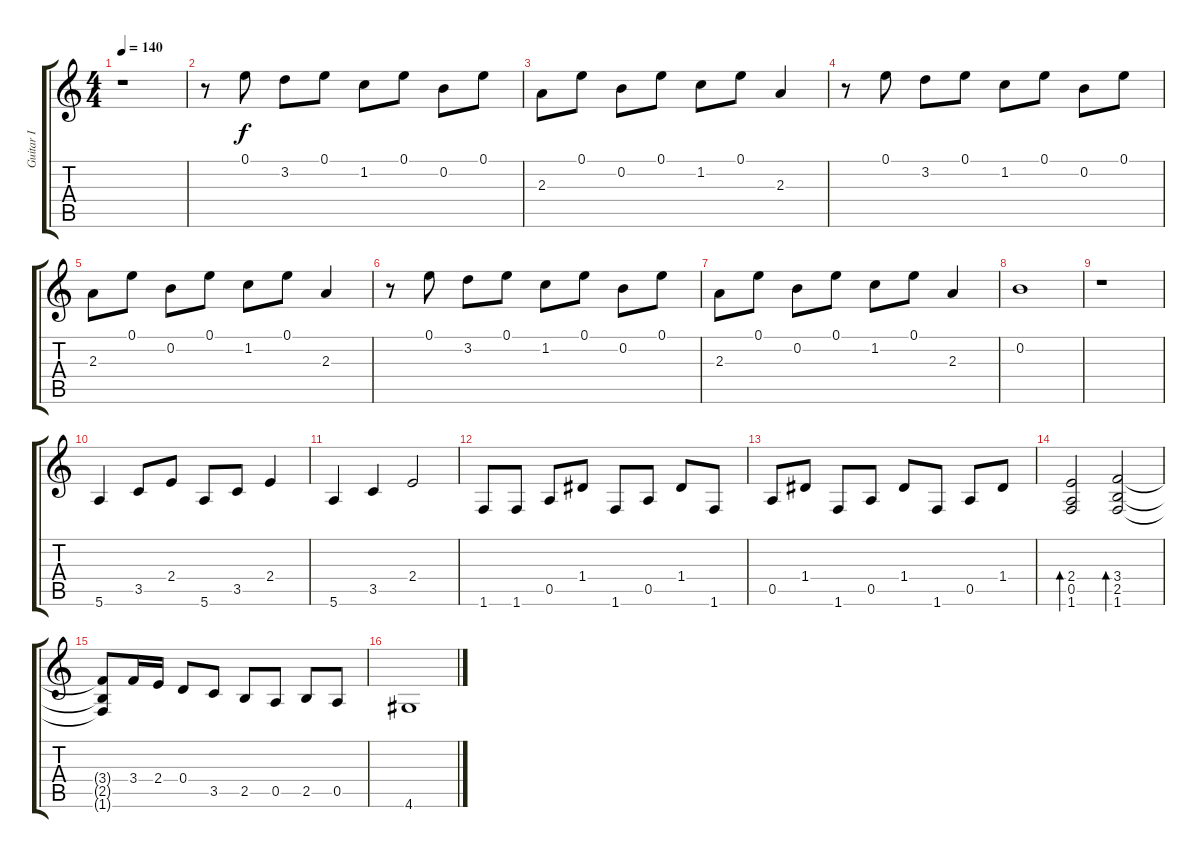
\track ("Guitar I" "Guitar I") {instrument acousticguitarnylon}
\staff {score tabs}
\tuning (E4 B3 G3 D3 A2 E2) {hide}
\ts (4 4)
\tempo 140
\clef g2
\ks c
r.1{dy f} |
r.8 0.1.8 3.2.8 0.1.8 1.2.8 0.1.8 0.2.8 0.1.8 |
2.3.8 0.1.8 0.2.8 0.1.8 1.2.8 0.1.8 2.3.4 |
r.8 0.1.8 3.2.8 0.1.8 1.2.8 0.1.8 0.2.8 0.1.8 |
2.3.8 0.1.8 0.2.8 0.1.8 1.2.8 0.1.8 2.3.4 |
r.8 0.1.8 3.2.8 0.1.8 1.2.8 0.1.8 0.2.8 0.1.8 |
2.3.8 0.1.8 0.2.8 0.1.8 1.2.8 0.1.8 2.3.4 |
0.2.1 |
r.1 |
5.6.4{volume 16} 3.5.8 2.4.8 5.6.8 3.5.8 2.4.4 |
5.6.4 3.5.4 2.4.2 |
1.6.8 1.6.8 0.5.8 1.4.8 1.6.8 0.5.8 1.4.8 1.6.8 |
0.5.8 1.4.8 1.6.8 0.5.8 1.4.8 1.6.8 0.5.8 1.4.8 |
(2.4 0.5 1.6).2{bd 480} (3.4 2.5 1.6).2{bd 480} |
(3.4{t} 2.5{t} 1.6{t}).8 3.4.16 2.4.16 0.4.8 3.5.8 2.5.8 0.5.8 2.5.8 0.5.8 |
4.6.1
